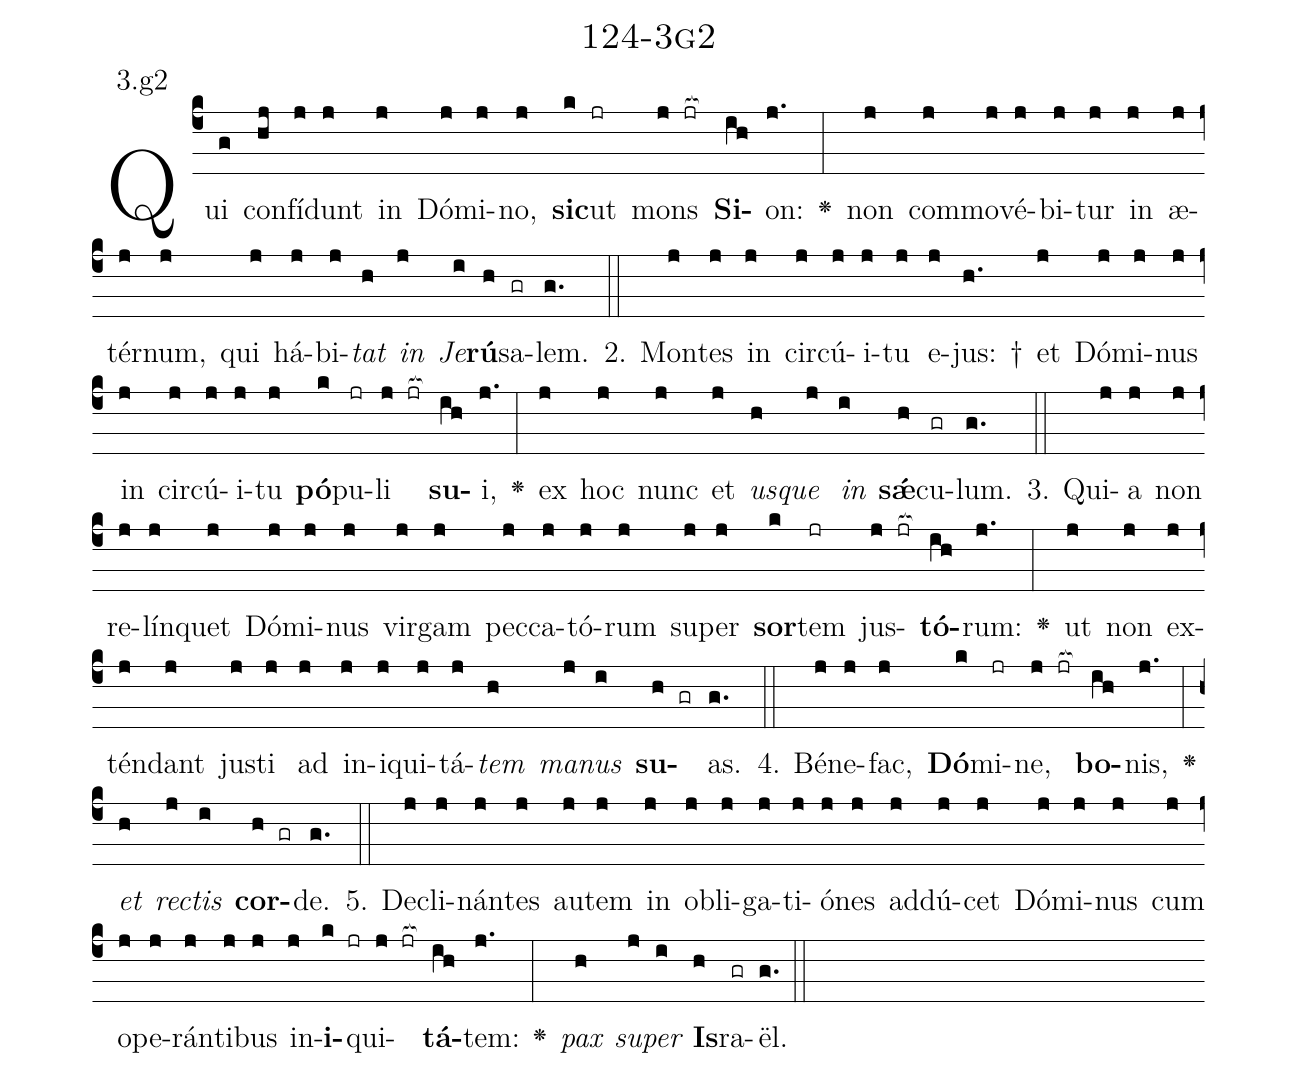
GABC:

name: 124-3g2;
annotation: 3.g2;
%%
(c4)Qui(g) con(hj)fí(j)dunt(j) in(j) Dó(j)mi(j)no,(j) <b>sic</b>(k)ut(jr) mons(j jr[ocb:1{]) <b>Si</b>(ih[ocb:0}])on:(j.) <v>\greheightstar</v>(:) non(j) com(j)mo(j)vé(j)bi(j)tur(j) in(j) æ(j)tér(j)num,(j) qui(j) há(j)bi(j)<i>tat</i>(h) <i>in</i>(j) <i>Je</i>(i)<b>rú</b>(h)sa(gr)lem.(g.) (::)
2. Mon(j)tes(j) in(j) cir(j)cú(j)i(j)tu(j) e(j)jus: †(h.) et(j) Dó(j)mi(j)nus(j) in(j) cir(j)cú(j)i(j)tu(j) <b>pó</b>(k)pu(jr)li(j jr[ocb:1{]) <b>su</b>(ih[ocb:0}])i,(j.) <v>\greheightstar</v>(:) ex(j) hoc(j) nunc(j) et(j) <i>us</i>(h)<i>que</i>(j) <i>in</i>(i) <b>sǽ</b>(h)cu(gr)lum.(g.) (::)
3. Qui(j)a(j) non(j) re(j)lín(j)quet(j) Dó(j)mi(j)nus(j) vir(j)gam(j) pec(j)ca(j)tó(j)rum(j) su(j)per(j) <b>sor</b>(k)tem(jr) jus(j jr[ocb:1{])<b>tó</b>(ih[ocb:0}])rum:(j.) <v>\greheightstar</v>(:) ut(j) non(j) ex(j)tén(j)dant(j) jus(j)ti(j) ad(j) in(j)i(j)qui(j)tá(j)<i>tem</i>(h) <i>ma</i>(j)<i>nus</i>(i) <b>su</b>(h gr)as.(g.) (::)
4. Bé(j)ne(j)fac,(j) <b>Dó</b>(k)mi(jr)ne,(j jr[ocb:1{]) <b>bo</b>(ih[ocb:0}])nis,(j.) <v>\greheightstar</v>(:) <i>et</i>(h) <i>rec</i>(j)<i>tis</i>(i) <b>cor</b>(h gr)de.(g.) (::)
5. De(j)cli(j)nán(j)tes(j) au(j)tem(j) in(j) ob(j)li(j)ga(j)ti(j)ó(j)nes(j) ad(j)dú(j)cet(j) Dó(j)mi(j)nus(j) cum(j) o(j)pe(j)rán(j)ti(j)bus(j) in(j)<b>i</b>(k jr)qui(j jr[ocb:1{])<b>tá</b>(ih[ocb:0}])tem:(j.) <v>\greheightstar</v>(:) <i>pax</i>(h) <i>su</i>(j)<i>per</i>(i) <b>Is</b>(h)ra(gr)ël.(g.) (::)
